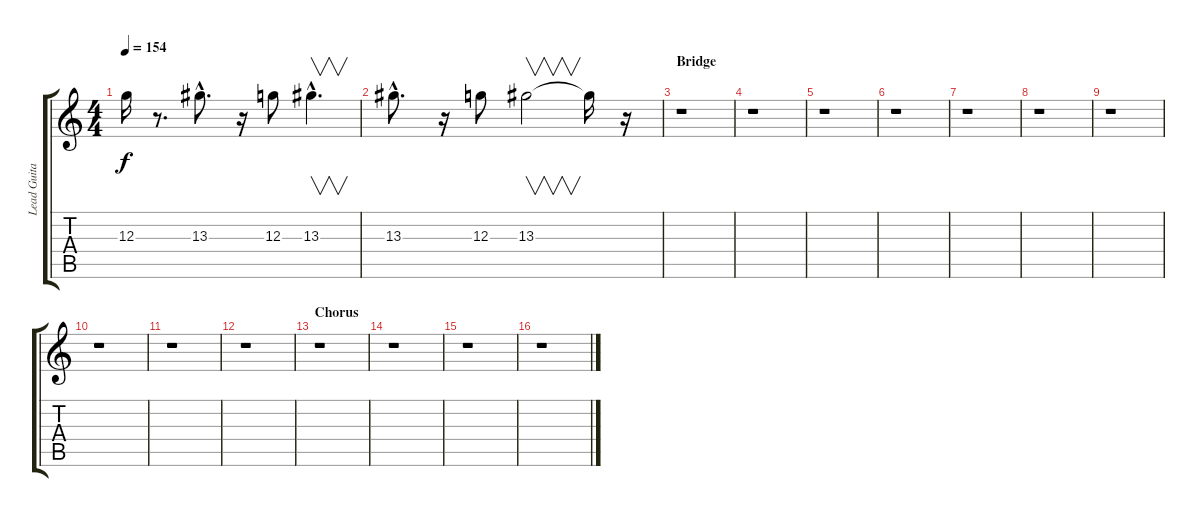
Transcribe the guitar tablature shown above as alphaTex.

\track ("Lead Guitar" "Lead Guita") {instrument distortionguitar}
\staff {score tabs}
\tuning (E4 B3 G3 D3 A2 E2) {hide}
\ts (4 4)
\tempo 154
\clef g2
\ks c
12.3{t}.16{dy f} r.8{d} 13.3{hac}.8{d} r.16 12.3.8 13.3{hac}.4{v d} |
13.3{hac}.8{d} r.16 12.3.8 13.3.2{v} 13.3{t}.16 r.16 |
\section ("" "Bridge")
r.1 |
r.1 |
r.1 |
r.1 |
r.1 |
r.1 |
r.1 |
r.1 |
r.1 |
r.1 |
\section ("" "Chorus")
r.1 |
r.1 |
r.1 |
r.1
